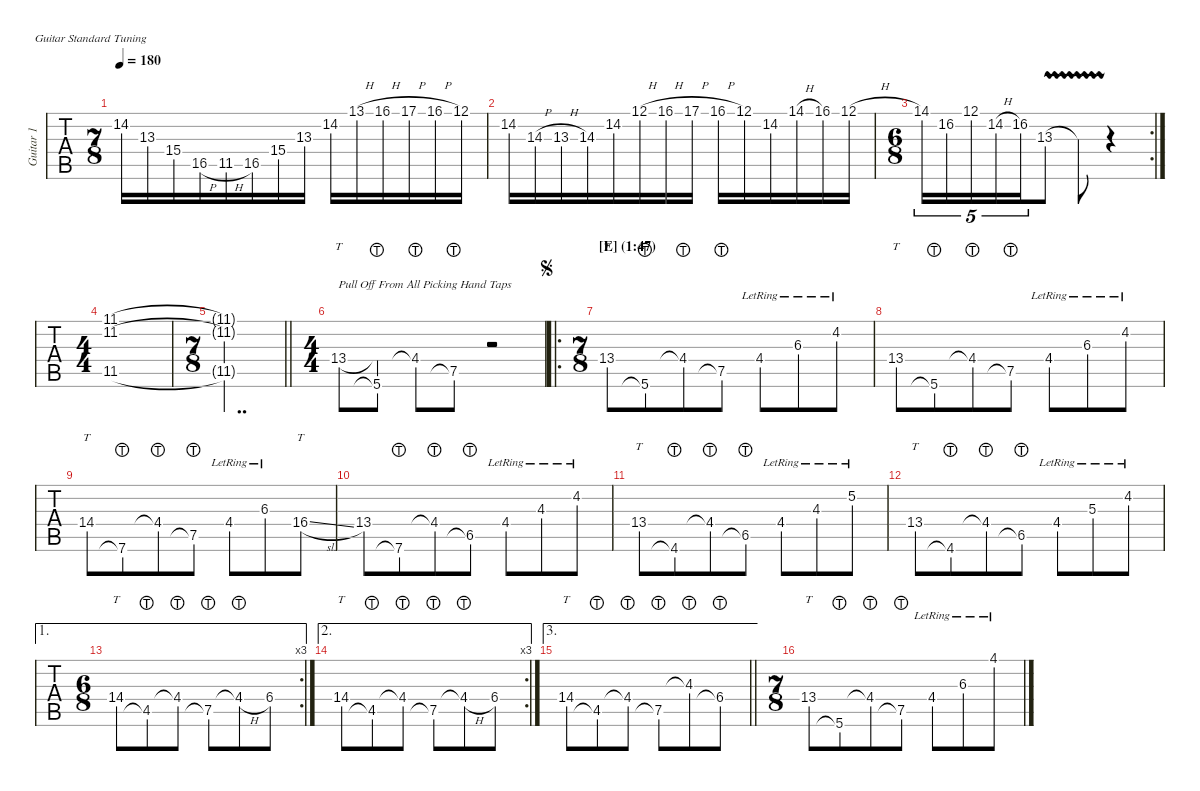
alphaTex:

\defaultSystemsLayout 4
\hideDynamics
\bracketExtendMode nobrackets
\multiTrackTrackNamePolicy allsystems
\firstSystemTrackNameMode fullname
\otherSystemsTrackNameMode fullname
\otherSystemsTrackNameOrientation horizontal
\track ("Guitar 1" "Guitar 1") {instrument electricguitarclean}
\staff {tabs}
\tuning (E4 B3 G3 D3 A2 E2)
\ts (7 8)
\scale
1.00817
\tempo 180
\accidentals auto
\clef g2
\ottava regular
\simile none
\ks c
14.2{acc #}.16{dy mf} 13.3{acc #}.16 15.4.16 16.5{h acc #}.16 11.5{h acc #}.16 16.5{acc #}.16 15.4.16 13.3{acc #}.16 14.2{acc #}.16 13.1{h}.16 16.1{h acc #}.16 17.1{h}.16 16.1{h acc #}.16 12.1.16 |
\scale
0.998 14.2{acc #}.16 14.3{h}.16 13.3{h acc #}.16 14.3.16 14.2{acc #}.16 12.1{h}.16 16.1{h acc #}.16 17.1{h}.16 16.1{h acc #}.16 12.1.16 14.2{acc #}.16 14.1{h acc #}.16 16.1{acc #}.16 12.1{h}.16 |
\rc 2
\ts (6 8)
\scale
0.993826 14.1{acc #}.16{tu (5 4)} 16.2{acc #}.16{tu (5 4)} 12.1.16{tu (5 4)} 14.2{h acc #}.16{tu (5 4)} 16.2{acc #}.16{tu (5 4) beam merge} 13.3{vw acc #}.8 13.3{vw t acc #}.8 r.4 |
\ts (4 4)
\scale
1.00775 (11.5{acc #} 11.2{acc #} 11.1{acc #}).1 |
\ts (7 8)
\scale
0.998468
\barLineRight lightlight
(11.5{t acc #} 11.2{t acc #} 11.1{t acc #}).2{dd} |
\ts (4 4)
\scale
0.993782 13.4{acc #}.8{tt txt "Pull Off From All Picking Hand Taps"} (5.6{lht} 13.4{t acc #}).8 4.4{lht acc #}.8 7.5{lht}.8 r.2 |
\ro
\ts (7 8)
\section ("E" "(1:47)")
\scale
1.06125
\jump segno
13.4{acc #}.8{tt} 5.6{lht}.8 4.4{lht acc #}.8 7.5{lht}.8 4.4{lr acc #}.8 6.3{lr acc #}.8 4.2{lr acc #}.8 |
\scale
0.984915 13.4{acc #}.8{tt} 5.6{lht}.8 4.4{lht acc #}.8 7.5{lht}.8 4.4{lr acc #}.8 6.3{lr acc #}.8 4.2{lr acc #}.8 |
\scale
0.984915 14.4.8{tt} 7.6{lht}.8 4.4{lht acc #}.8 7.5{lht}.8 4.4{lr acc #}.8 6.3{lr acc #}.8 16.4{sl acc #}.8{tt} |
\scale
0.968918 13.4{acc #}.8 7.6{lht}.8 4.4{lht acc #}.8 6.5{lht acc #}.8 4.4{lr acc #}.8 4.3{lr}.8 4.2{lr acc #}.8 |
\scale
1.05589 13.4{acc #}.8{tt} 4.6{lht acc #}.8 4.4{lht acc #}.8 6.5{lht acc #}.8 4.4{lr acc #}.8 4.3{lr}.8 5.2{lr}.8 |
\scale
0.990973 13.4{acc #}.8{tt} 4.6{lht acc #}.8 4.4{lht acc #}.8 6.5{lht acc #}.8 4.4{lr acc #}.8 5.3{lr}.8 4.2{lr acc #}.8 |
\ae 1
\rc 3
\ts (6 8)
\scale
0.990605 14.4.8{tt} 4.5{lht acc #}.8 4.4{lht acc #}.8 7.5{lht}.8 4.4{h lht acc #}.8 6.4{acc #}.8 |
\ae 2
\rc 3
\scale
0.962534 14.4.8{tt} 4.5{lht acc #}.8 4.4{lht acc #}.8 7.5{lht}.8 4.4{h lht acc #}.8 6.4{acc #}.8 |
\ae 3
\scale
1.06975
\barLineRight lightlight
14.4.8{tt} 4.5{lht acc #}.8 4.4{lht acc #}.8 7.5{lht}.8 4.3{lht}.8 6.4{lht acc #}.8 |
\ts (7 8)
\scale
0.967388 13.4{acc #}.8{tt} 5.6{lht}.8 4.4{lht acc #}.8 7.5{lht}.8 4.4{lr acc #}.8 6.3{lr acc #}.8 4.1{lr acc #}.8
